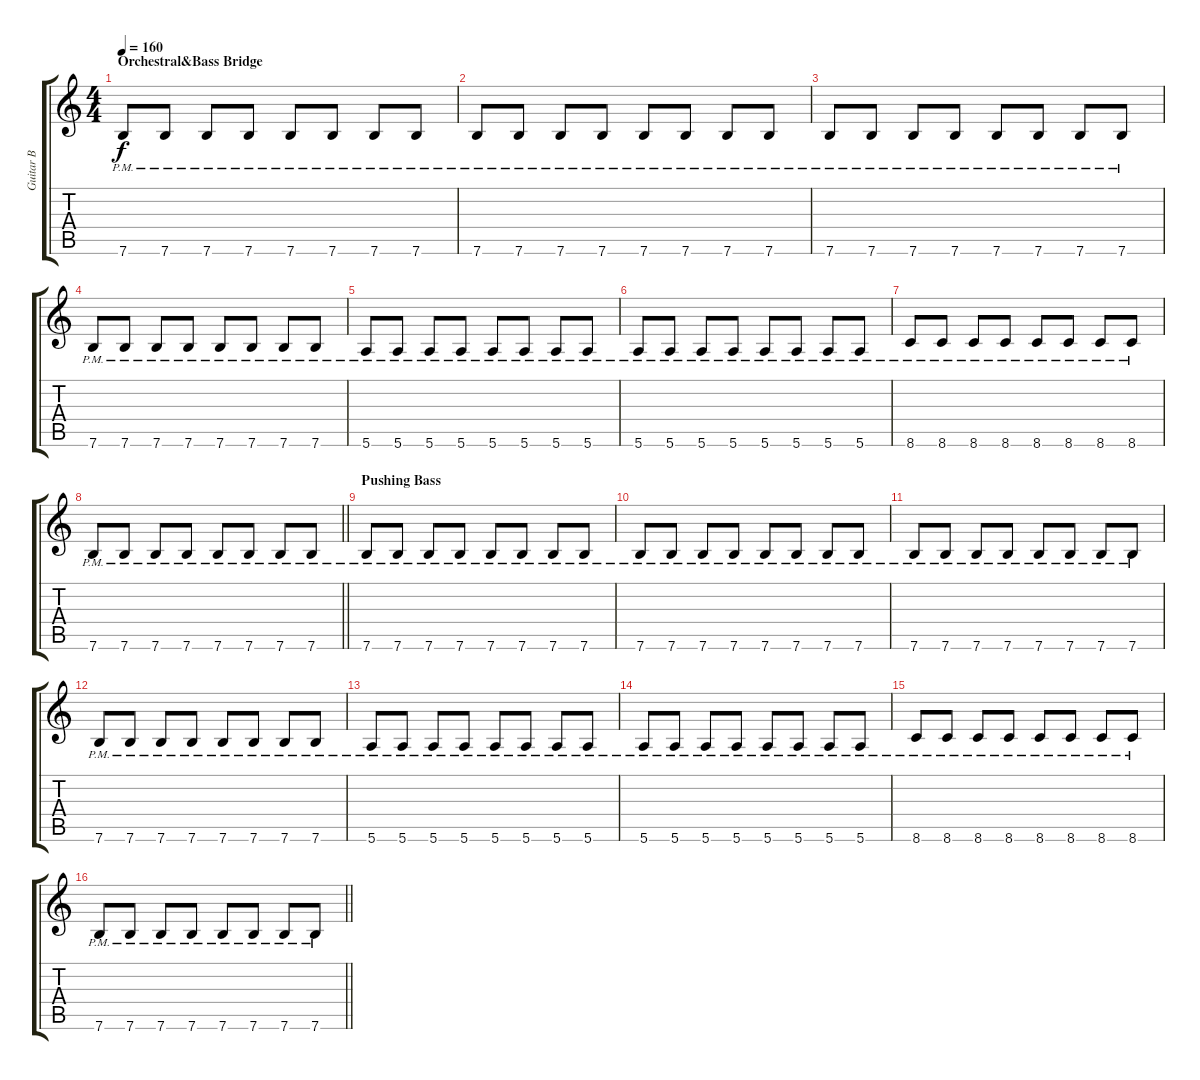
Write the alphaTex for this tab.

\track ("Guitar B" "Guitar B") {instrument distortionguitar}
\staff {score tabs}
\tuning (E4 B3 G3 D3 A2 E2) {hide}
\ts (4 4)
\section ("" "Orchestral&Bass Bridge")
\tempo 160
\clef g2
\ks aminor
7.6{pm}.8{dy f} 7.6{pm}.8 7.6{pm}.8 7.6{pm}.8 7.6{pm}.8 7.6{pm}.8 7.6{pm}.8 7.6{pm}.8 |
7.6{pm}.8 7.6{pm}.8 7.6{pm}.8 7.6{pm}.8 7.6{pm}.8 7.6{pm}.8 7.6{pm}.8 7.6{pm}.8 |
7.6{pm}.8 7.6{pm}.8 7.6{pm}.8 7.6{pm}.8 7.6{pm}.8 7.6{pm}.8 7.6{pm}.8 7.6{pm}.8 |
7.6{pm}.8 7.6{pm}.8 7.6{pm}.8 7.6{pm}.8 7.6{pm}.8 7.6{pm}.8 7.6{pm}.8 7.6{pm}.8 |
5.6{pm}.8 5.6{pm}.8 5.6{pm}.8 5.6{pm}.8 5.6{pm}.8 5.6{pm}.8 5.6{pm}.8 5.6{pm}.8 |
5.6{pm}.8 5.6{pm}.8 5.6{pm}.8 5.6{pm}.8 5.6{pm}.8 5.6{pm}.8 5.6{pm}.8 5.6{pm}.8 |
8.6{pm}.8 8.6{pm}.8 8.6{pm}.8 8.6{pm}.8 8.6{pm}.8 8.6{pm}.8 8.6{pm}.8 8.6{pm}.8 |
\barLineRight lightlight
7.6{pm}.8 7.6{pm}.8 7.6{pm}.8 7.6{pm}.8 7.6{pm}.8 7.6{pm}.8 7.6{pm}.8 7.6{pm}.8 |
\section ("" "Pushing Bass")
7.6{pm}.8 7.6{pm}.8 7.6{pm}.8 7.6{pm}.8 7.6{pm}.8 7.6{pm}.8 7.6{pm}.8 7.6{pm}.8 |
7.6{pm}.8 7.6{pm}.8 7.6{pm}.8 7.6{pm}.8 7.6{pm}.8 7.6{pm}.8 7.6{pm}.8 7.6{pm}.8 |
7.6{pm}.8 7.6{pm}.8 7.6{pm}.8 7.6{pm}.8 7.6{pm}.8 7.6{pm}.8 7.6{pm}.8 7.6{pm}.8 |
7.6{pm}.8 7.6{pm}.8 7.6{pm}.8 7.6{pm}.8 7.6{pm}.8 7.6{pm}.8 7.6{pm}.8 7.6{pm}.8 |
5.6{pm}.8 5.6{pm}.8 5.6{pm}.8 5.6{pm}.8 5.6{pm}.8 5.6{pm}.8 5.6{pm}.8 5.6{pm}.8 |
5.6{pm}.8 5.6{pm}.8 5.6{pm}.8 5.6{pm}.8 5.6{pm}.8 5.6{pm}.8 5.6{pm}.8 5.6{pm}.8 |
8.6{pm}.8 8.6{pm}.8 8.6{pm}.8 8.6{pm}.8 8.6{pm}.8 8.6{pm}.8 8.6{pm}.8 8.6{pm}.8 |
\barLineRight lightlight
7.6{pm}.8 7.6{pm}.8 7.6{pm}.8 7.6{pm}.8 7.6{pm}.8 7.6{pm}.8 7.6{pm}.8 7.6{pm}.8
